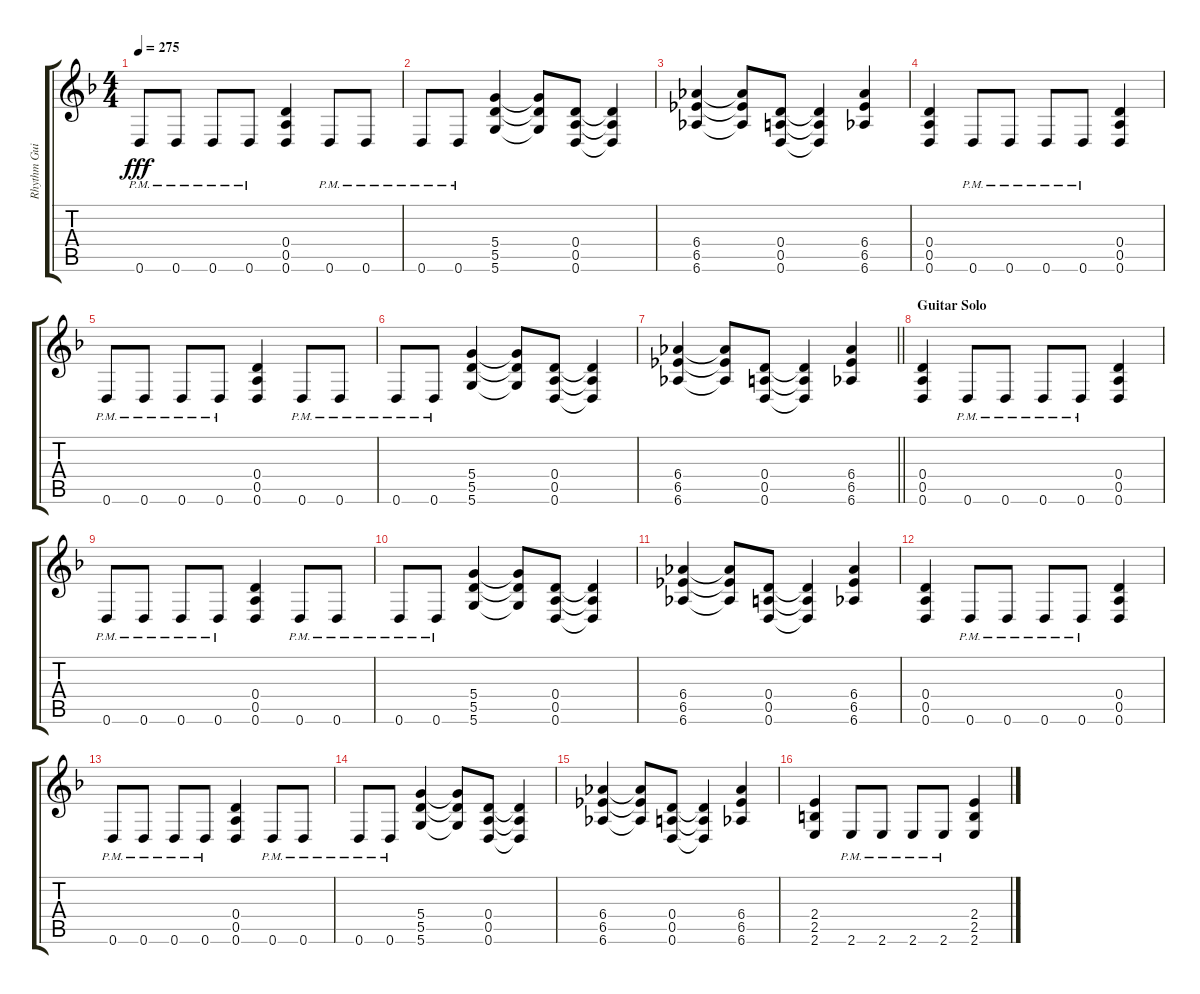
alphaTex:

\track ("Rhythm Guitar - left" "Rhythm Gui") {instrument distortionguitar}
\staff {score tabs}
\tuning (E4 B3 G3 D3 A2 D2) {hide}
\ts (4 4)
\tempo 275
\clef g2
\ks dminor
0.6{pm}.8{dy fff} 0.6{pm}.8 0.6{pm}.8 0.6{pm}.8 (0.4 0.5 0.6).4 0.6{pm}.8 0.6{pm}.8 |
0.6{pm}.8 0.6{pm}.8 (5.4 5.5 5.6).4 (5.4{t} 5.5{t} 5.6{t}).8 (0.4 0.5 0.6).8 (0.4{t} 0.5{t} 0.6{t}).4 |
(6.4 6.5 6.6).4 (6.4{t} 6.5{t} 6.6{t}).8 (0.4 0.5 0.6).8 (0.4{t} 0.5{t} 0.6{t}).4 (6.4 6.5 6.6).4 |
(0.4 0.5 0.6).4 0.6{pm}.8 0.6{pm}.8 0.6{pm}.8 0.6{pm}.8 (0.4 0.5 0.6).4 |
0.6{pm}.8 0.6{pm}.8 0.6{pm}.8 0.6{pm}.8 (0.4 0.5 0.6).4 0.6{pm}.8 0.6{pm}.8 |
0.6{pm}.8 0.6{pm}.8 (5.4 5.5 5.6).4 (5.4{t} 5.5{t} 5.6{t}).8 (0.4 0.5 0.6).8 (0.4{t} 0.5{t} 0.6{t}).4 |
\barLineRight lightlight
(6.4 6.5 6.6).4 (6.4{t} 6.5{t} 6.6{t}).8 (0.4 0.5 0.6).8 (0.4{t} 0.5{t} 0.6{t}).4 (6.4 6.5 6.6).4 |
\section ("" "Guitar Solo")
(0.4 0.5 0.6).4{volume 7} 0.6{pm}.8 0.6{pm}.8 0.6{pm}.8 0.6{pm}.8 (0.4 0.5 0.6).4 |
0.6{pm}.8 0.6{pm}.8 0.6{pm}.8 0.6{pm}.8 (0.4 0.5 0.6).4 0.6{pm}.8 0.6{pm}.8 |
0.6{pm}.8 0.6{pm}.8 (5.4 5.5 5.6).4 (5.4{t} 5.5{t} 5.6{t}).8 (0.4 0.5 0.6).8 (0.4{t} 0.5{t} 0.6{t}).4 |
(6.4 6.5 6.6).4 (6.4{t} 6.5{t} 6.6{t}).8 (0.4 0.5 0.6).8 (0.4{t} 0.5{t} 0.6{t}).4 (6.4 6.5 6.6).4 |
(0.4 0.5 0.6).4 0.6{pm}.8 0.6{pm}.8 0.6{pm}.8 0.6{pm}.8 (0.4 0.5 0.6).4 |
0.6{pm}.8 0.6{pm}.8 0.6{pm}.8 0.6{pm}.8 (0.4 0.5 0.6).4 0.6{pm}.8 0.6{pm}.8 |
0.6{pm}.8 0.6{pm}.8 (5.4 5.5 5.6).4 (5.4{t} 5.5{t} 5.6{t}).8 (0.4 0.5 0.6).8 (0.4{t} 0.5{t} 0.6{t}).4 |
(6.4 6.5 6.6).4 (6.4{t} 6.5{t} 6.6{t}).8 (0.4 0.5 0.6).8 (0.4{t} 0.5{t} 0.6{t}).4 (6.4 6.5 6.6).4 |
(2.4 2.5 2.6).4 2.6{pm}.8 2.6{pm}.8 2.6{pm}.8 2.6{pm}.8 (2.4 2.5 2.6).4
